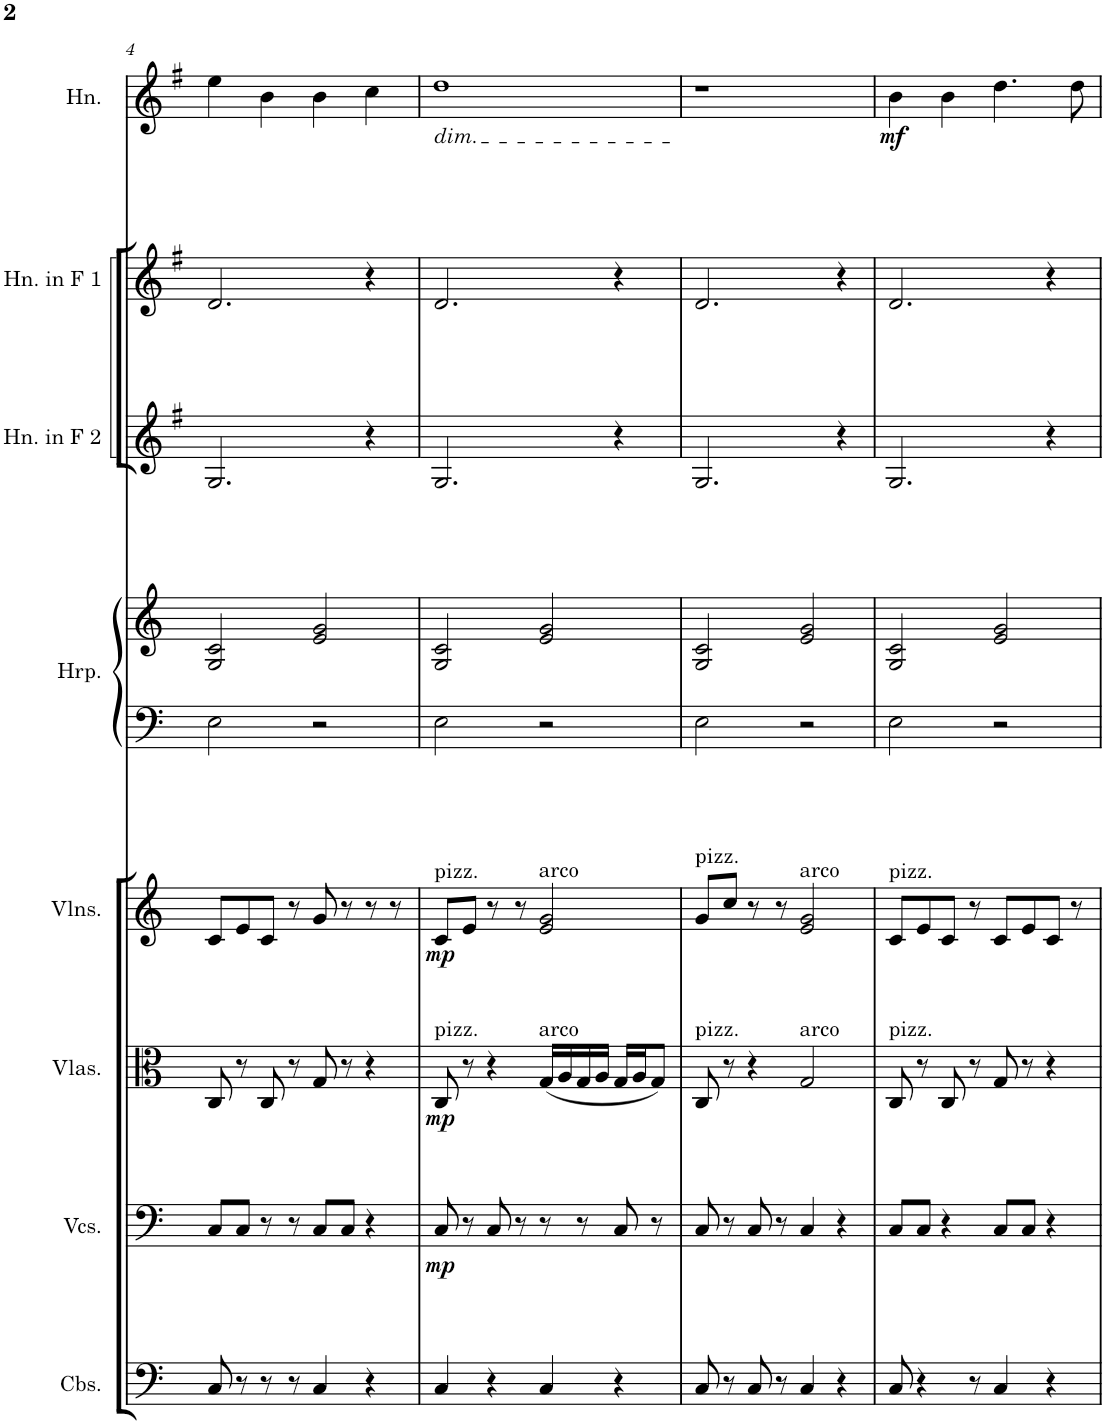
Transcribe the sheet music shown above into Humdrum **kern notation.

**kern	**kern	**dynam	**kern	**dynam	**kern	**dynam	**kern	**kern	**kern	**kern	**kern	**dynam
*part8	*part7	*part7	*part6	*part6	*part5	*part5	*part4	*part4	*part3	*part2	*part1	*part1
*staff9	*staff8	*staff8	*staff7	*staff7	*staff6	*staff6	*staff5	*staff4	*staff3	*staff2	*staff1	*staff1
*I"Contrabasses	*I"Violoncellos	*	*I"Violas	*	*I"Violins	*	*I"Harp	*	*I"Horn in F 2	*I"Horn in F 1	*I"Horn	*
*I'Cbs.	*I'Vcs.	*	*I'Vlas.	*	*I'Vlns.	*	*I'Hrp.	*	*I'Hn. in F 2	*I'Hn. in F 1	*I'Hn.	*
!!LO:PB:g=z
*clefF4	*clefF4	*	*clefC3	*	*clefG2	*	*clefF4	*clefG2	*clefG2	*clefG2	*clefG2	*
*Trd7c12	*	*	*	*	*	*	*	*	*Trd4c7	*Trd4c7	*Trd4c7	*
*k[]	*k[]	*	*k[]	*	*k[]	*	*k[]	*k[]	*k[f#]	*k[f#]	*k[f#]	*
*M4/4	*M4/4	*	*M4/4	*	*M4/4	*	*M4/4	*M4/4	*M4/4	*M4/4	*M4/4	*
=4	=4	=4	=4	=4	=4	=4	=4	=4	=4	=4	=4	=4
8C/	8C/L	.	8C/	.	8c/L	.	2E\	2G/ 2c/	2.G/	2.d/	4ee\	.
8r	8C/J	.	8r	.	8e/	.	.	.	.	.	.	.
8r	8r	.	8C/	.	8c/J	.	.	.	.	.	4b\	.
8r	8r	.	8r	.	8r	.	.	.	.	.	.	.
4C/	8C/L	.	8G/	.	8g/	.	2r	2e/ 2g/	.	.	4b\	.
.	8C/J	.	8r	.	8r	.	.	.	.	.	.	.
4r	4r	.	4r	.	8r	.	.	.	4r	4r	4cc\	.
.	.	.	.	.	8r	.	.	.	.	.	.	.
=5	=5	=5	=5	=5	=5	=5	=5	=5	=5	=5	=5	=5
!	!	!	!	!	!	!	!	!	!	!	!LO:TX:b:i:t=dim.	!
!	!	!	!	!	!LO:TX:a:t=pizz.	!	!	!	!	!	!	!
!	!	!	!LO:TX:a:t=pizz.	!	!	!	!	!	!	!	!	!
!	!	!LO:DY:b	!	!LO:DY:b	!	!LO:DY:b	!	!	!	!	!	!
4C/	8C/	mp	8C/	mp	8c/L	mp	2E\	2G/ 2c/	2.G/	2.d/	1dd	.
.	8r	.	8r	.	8e/J	.	.	.	.	.	.	.
4r	8C/	.	4r	.	8r	.	.	.	.	.	.	.
.	8r	.	.	.	8r	.	.	.	.	.	.	.
!	!	!	!	!	!LO:TX:a:t=arco	!	!	!	!	!	!	!
!	!	!	!LO:TX:a:t=arco	!	!	!	!	!	!	!	!	!
4C/	8r	.	(16G/LL	.	2e/ 2g/	.	2r	2e/ 2g/	.	.	.	.
.	.	.	16A/	.	.	.	.	.	.	.	.	.
.	8r	.	16G/	.	.	.	.	.	.	.	.	.
.	.	.	16A/JJ	.	.	.	.	.	.	.	.	.
4r	8C/	.	16G/LL	.	.	.	.	.	4r	4r	.	.
.	.	.	16A/J	.	.	.	.	.	.	.	.	.
.	8r	.	8G/J)	.	.	.	.	.	.	.	.	.
=6	=6	=6	=6	=6	=6	=6	=6	=6	=6	=6	=6	=6
!	!	!	!	!	!LO:TX:a:t=pizz.	!	!	!	!	!	!	!
!	!	!	!LO:TX:a:t=pizz.	!	!	!	!	!	!	!	!	!
8C/	8C/	.	8C/	.	8g/L	.	2E\	2G/ 2c/	2.G/	2.d/	1r	.
8r	8r	.	8r	.	8cc/J	.	.	.	.	.	.	.
8C/	8C/	.	4r	.	8r	.	.	.	.	.	.	.
8r	8r	.	.	.	8r	.	.	.	.	.	.	.
!	!	!	!	!	!LO:TX:a:t=arco	!	!	!	!	!	!	!
!	!	!	!LO:TX:a:t=arco	!	!	!	!	!	!	!	!	!
4C/	4C/	.	2G/	.	2e/ 2g/	.	2r	2e/ 2g/	.	.	.	.
4r	4r	.	.	.	.	.	.	.	4r	4r	.	.
=7	=7	=7	=7	=7	=7	=7	=7	=7	=7	=7	=7	=7
!	!	!	!	!	!LO:TX:a:t=pizz.	!	!	!	!	!	!	!
!	!	!	!LO:TX:a:t=pizz.	!	!	!	!	!	!	!	!	!
!	!	!	!	!	!	!	!	!	!	!	!	!LO:DY:b
8C/	8C/L	.	8C/	.	8c/L	.	2E\	2G/ 2c/	2.G/	2.d/	4b\	mf
4r	8C/J	.	8r	.	8e/	.	.	.	.	.	.	.
.	4r	.	8C/	.	8c/J	.	.	.	.	.	4b\	.
8r	.	.	8r	.	8r	.	.	.	.	.	.	.
4C/	8C/L	.	8G/	.	8c/L	.	2r	2e/ 2g/	.	.	4.dd\	.
.	8C/J	.	8r	.	8e/	.	.	.	.	.	.	.
4r	4r	.	4r	.	8c/J	.	.	.	4r	4r	.	.
.	.	.	.	.	8r	.	.	.	.	.	8dd\	.
=	=	=	=	=	=	=	=	=	=	=	=	=
*-	*-	*-	*-	*-	*-	*-	*-	*-	*-	*-	*-	*-
